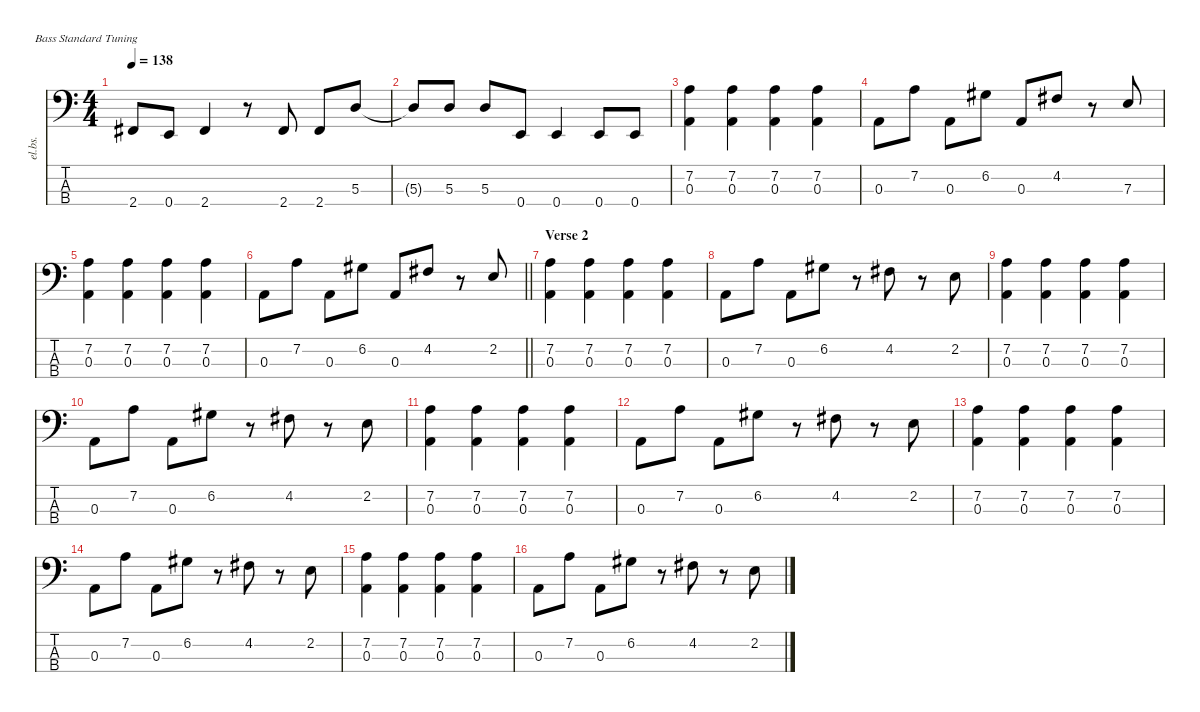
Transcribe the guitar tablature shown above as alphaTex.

\defaultSystemsLayout 4
\hideDynamics
\bracketExtendMode nobrackets
\otherSystemsTrackNameOrientation horizontal
\track ("Bass" "el.bs.") {instrument electricbassfinger}
\staff {score tabs}
\tuning (G2 D2 A1 E1)
\ts (4 4)
\tempo 138
\clef f4
\ks c
2.4{acc #}.8{dy f beam Up} 0.4.8{beam Up} 2.4{acc #}.4{beam Up} r.8{beam Up} 2.4{acc #}.8{beam Up} 2.4{acc #}.8{beam Up} 5.3.8{beam Up} |
5.3{t}.8{beam Up} 5.3.8{beam Up} 5.3.8{beam Up} 0.4.8{beam Up} 0.4.4{beam Up} 0.4.8{beam Up} 0.4.8{beam Up} |
(7.2 0.3).4{beam Down} (7.2 0.3).4{beam Down} (7.2 0.3).4{beam Down} (7.2 0.3).4{beam Down} |
0.3.8{beam Down} 7.2.8{beam Down} 0.3.8{beam Down} 6.2{acc #}.8{beam Down} 0.3.8{beam Up} 4.2{acc #}.8{beam Up} r.8{beam Up} 7.3.8{beam Down} |
(7.2 0.3).4{beam Down} (7.2 0.3).4{beam Down} (7.2 0.3).4{beam Down} (7.2 0.3).4{beam Down} |
\barLineRight lightlight
0.3.8{beam Down} 7.2.8{beam Down} 0.3.8{beam Down} 6.2{acc #}.8{beam Down} 0.3.8{beam Up} 4.2{acc #}.8{beam Up} r.8{beam Up} 2.2.8{beam Down} |
\section ("" "Verse 2")
(7.2 0.3).4{beam Down} (7.2 0.3).4{beam Down} (7.2 0.3).4{beam Down} (7.2 0.3).4{beam Down} |
0.3.8{beam Down} 7.2.8{beam Down} 0.3.8{beam Down} 6.2{acc #}.8{beam Down} r.8{beam Down} 4.2{acc #}.8{beam Down} r.8{beam Down} 2.2.8{beam Down} |
(7.2 0.3).4{beam Down} (7.2 0.3).4{beam Down} (7.2 0.3).4{beam Down} (7.2 0.3).4{beam Down} |
0.3.8{beam Down} 7.2.8{beam Down} 0.3.8{beam Down} 6.2{acc #}.8{beam Down} r.8{beam Down} 4.2{acc #}.8{beam Down} r.8{beam Down} 2.2.8{beam Down} |
(7.2 0.3).4{beam Down} (7.2 0.3).4{beam Down} (7.2 0.3).4{beam Down} (7.2 0.3).4{beam Down} |
0.3.8{beam Down} 7.2.8{beam Down} 0.3.8{beam Down} 6.2{acc #}.8{beam Down} r.8{beam Down} 4.2{acc #}.8{beam Down} r.8{beam Down} 2.2.8{beam Down} |
(7.2 0.3).4{beam Down} (7.2 0.3).4{beam Down} (7.2 0.3).4{beam Down} (7.2 0.3).4{beam Down} |
0.3.8{beam Down} 7.2.8{beam Down} 0.3.8{beam Down} 6.2{acc #}.8{beam Down} r.8{beam Down} 4.2{acc #}.8{beam Down} r.8{beam Down} 2.2.8{beam Down} |
(7.2 0.3).4{beam Down} (7.2 0.3).4{beam Down} (7.2 0.3).4{beam Down} (7.2 0.3).4{beam Down} |
0.3.8{beam Down} 7.2.8{beam Down} 0.3.8{beam Down} 6.2{acc #}.8{beam Down} r.8{beam Down} 4.2{acc #}.8{beam Down} r.8{beam Down} 2.2.8{beam Down}
